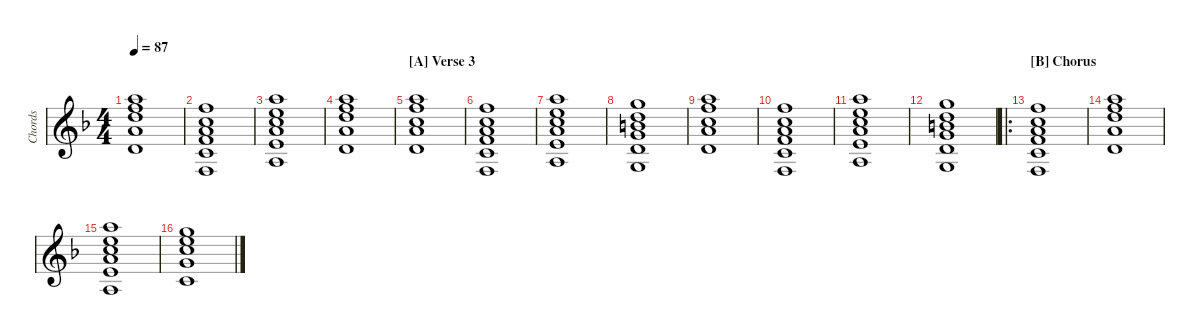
\defaultSystemsLayout 4
\hideDynamics
\bracketExtendMode nobrackets
\track ("Chords" "Chords") {instrument acousticguitarsteel}
\staff {score}
\tuning (E4 B3 G3 D3 A2 E2)
\ts (4 4)
\tempo 87
\clef g2
\ks f
(5.5{acc forcenatural} 7.4{acc forcenatural} 7.3{acc forcenatural} 6.2{acc forcenatural} 5.1{acc forcenatural}).1{dy mf beam Down} |
(1.6{acc forcenatural} 3.5{acc forcenatural} 3.4{acc forcenatural} 2.3{acc forcenatural} 1.2{acc forcenatural} 1.1{acc forcenatural}).1{beam Up} |
(5.6{acc forcenatural} 7.5{acc forcenatural} 7.4{acc forcenatural} 5.3{acc forcenatural} 5.2{acc forcenatural} 5.1{acc forcenatural}).1{beam Up} |
(5.5{acc forcenatural} 7.4{acc forcenatural} 7.3{acc forcenatural} 6.2{acc forcenatural} 5.1{acc forcenatural}).1{beam Down} |
\section ("A" "Verse 3")
(5.5{acc forcenatural} 7.4{acc forcenatural} 5.3{acc forcenatural} 6.2{acc forcenatural} 5.1{acc forcenatural}).1{beam Down} |
(1.6{acc forcenatural} 3.5{acc forcenatural} 3.4{acc forcenatural} 2.3{acc forcenatural} 1.2{acc forcenatural} 1.1{acc forcenatural}).1{beam Up} |
(5.6{acc forcenatural} 7.5{acc forcenatural} 7.4{acc forcenatural} 5.3{acc forcenatural} 5.2{acc forcenatural} 5.1{acc forcenatural}).1{beam Up} |
(3.6{acc forcenatural} 5.5{acc forcenatural} 5.4{acc forcenatural} 3.2{acc forcenatural} 3.1{acc forcenatural} 4.3{acc forcenatural}).1{beam Up} |
(5.5{acc forcenatural} 7.4{acc forcenatural} 5.3{acc forcenatural} 6.2{acc forcenatural} 5.1{acc forcenatural}).1{beam Down} |
(1.6{acc forcenatural} 3.5{acc forcenatural} 3.4{acc forcenatural} 2.3{acc forcenatural} 1.2{acc forcenatural} 1.1{acc forcenatural}).1{beam Up} |
(5.6{acc forcenatural} 7.5{acc forcenatural} 7.4{acc forcenatural} 5.3{acc forcenatural} 5.2{acc forcenatural} 5.1{acc forcenatural}).1{beam Up} |
(3.6{acc forcenatural} 5.5{acc forcenatural} 5.4{acc forcenatural} 3.2{acc forcenatural} 3.1{acc forcenatural} 4.3{acc forcenatural}).1{beam Up} |
\ro
\section ("B" "Chorus")
(1.6{acc forcenatural} 3.5{acc forcenatural} 3.4{acc forcenatural} 2.3{acc forcenatural} 1.2{acc forcenatural} 1.1{acc forcenatural}).1{beam Up} |
(5.5{acc forcenatural} 7.4{acc forcenatural} 7.3{acc forcenatural} 6.2{acc forcenatural} 5.1{acc forcenatural}).1{beam Down} |
(5.6{acc forcenatural} 7.5{acc forcenatural} 7.4{acc forcenatural} 5.3{acc forcenatural} 5.2{acc forcenatural} 5.1{acc forcenatural}).1{beam Up} |
(3.1{acc forcenatural} 5.2{acc forcenatural} 5.3{acc forcenatural} 5.4{acc forcenatural} 3.5{acc forcenatural}).1{beam Up}
